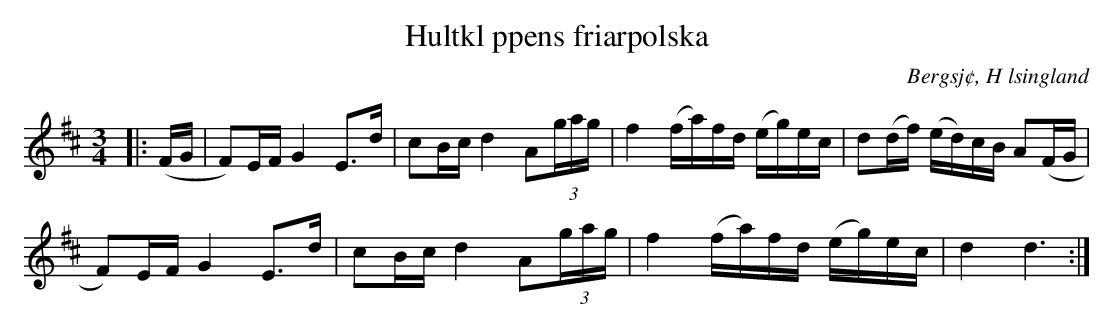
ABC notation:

X:1
T:Hultkl ppens friarpolska
O:Bergsj¢, H lsingland
M:3/4
L:1/8
K:D
|: (F/G/ | F)E/F/ G2 E>d | cB/c/ d2 A(3:2)g/a/g/ | f2 (f/a/)f/d/ (e/g/)e/c/ | d(d/f/) (e/d/)c/B/ A(F/G/ |
F)E/F/ G2 E>d | cB/c/ d2 A(3:2)g/a/g/ | f2 (f/a/)f/d/ (e/g/)e/c/ | d2 d3 :|
|: :|
